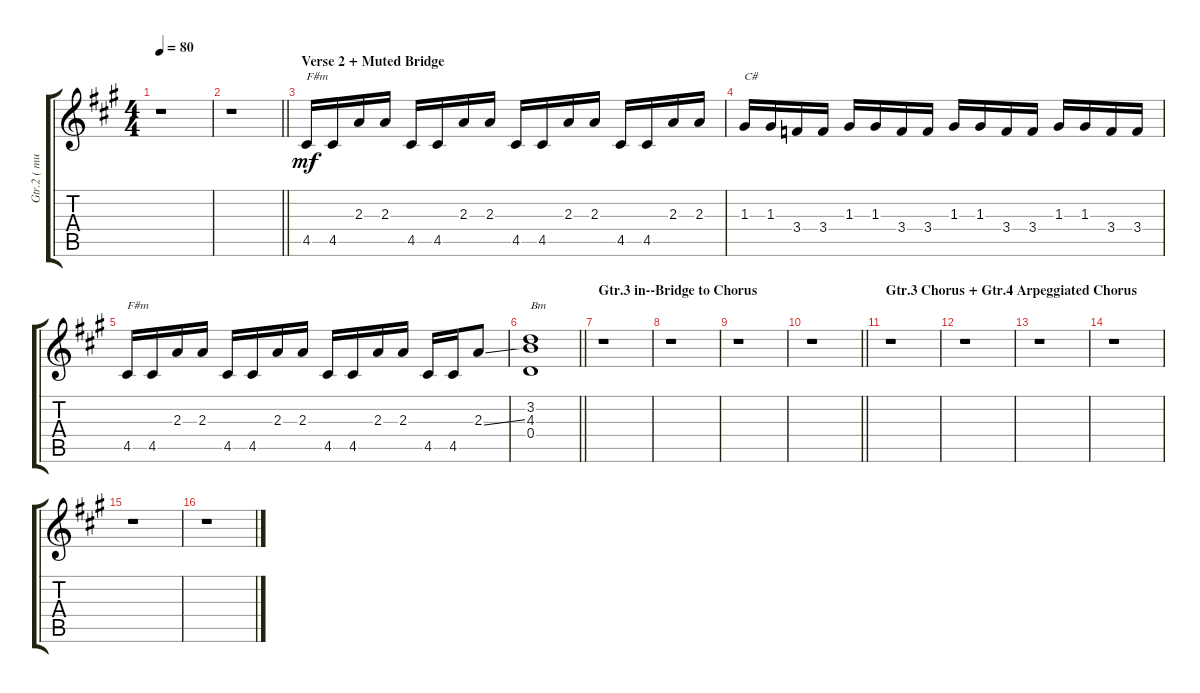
\track ("Gtr.2 ( muted bridge )" "Gtr.2 ( mu") {instrument electricguitarmuted}
\staff {score tabs}
\tuning (E4 B3 G3 D3 A2 E2) {hide}
\ts (4 4)
\tempo 80
\clef g2
\ks f#minor
r.1{dy mf} |
\barLineRight lightlight
r.1 |
\section ("" "Verse 2 + Muted Bridge")
\ks a
4.5.16{txt "F#m"} 4.5.16 2.3.16 2.3.16 4.5.16 4.5.16 2.3.16 2.3.16 4.5.16 4.5.16 2.3.16 2.3.16 4.5.16 4.5.16 2.3.16 2.3.16 |
\ks f#minor
1.3.16{txt "C#"} 1.3.16 3.4.16 3.4.16 1.3.16 1.3.16 3.4.16 3.4.16 1.3.16 1.3.16 3.4.16 3.4.16 1.3.16 1.3.16 3.4.16 3.4.16 |
4.5.16{txt "F#m"} 4.5.16 2.3.16 2.3.16 4.5.16 4.5.16 2.3.16 2.3.16 4.5.16 4.5.16 2.3.16 2.3.16 4.5.16 4.5.16 2.3{ss}.8 |
\barLineRight lightlight
(3.2 4.3 0.4).1{txt "Bm"} |
\section ("" "Gtr.3 in--Bridge to Chorus")
r.1 |
r.1 |
r.1 |
\barLineRight lightlight
r.1 |
\section ("" "Gtr.3 Chorus + Gtr.4 Arpeggiated Chorus")
r.1 |
r.1 |
r.1 |
r.1 |
r.1 |
r.1
